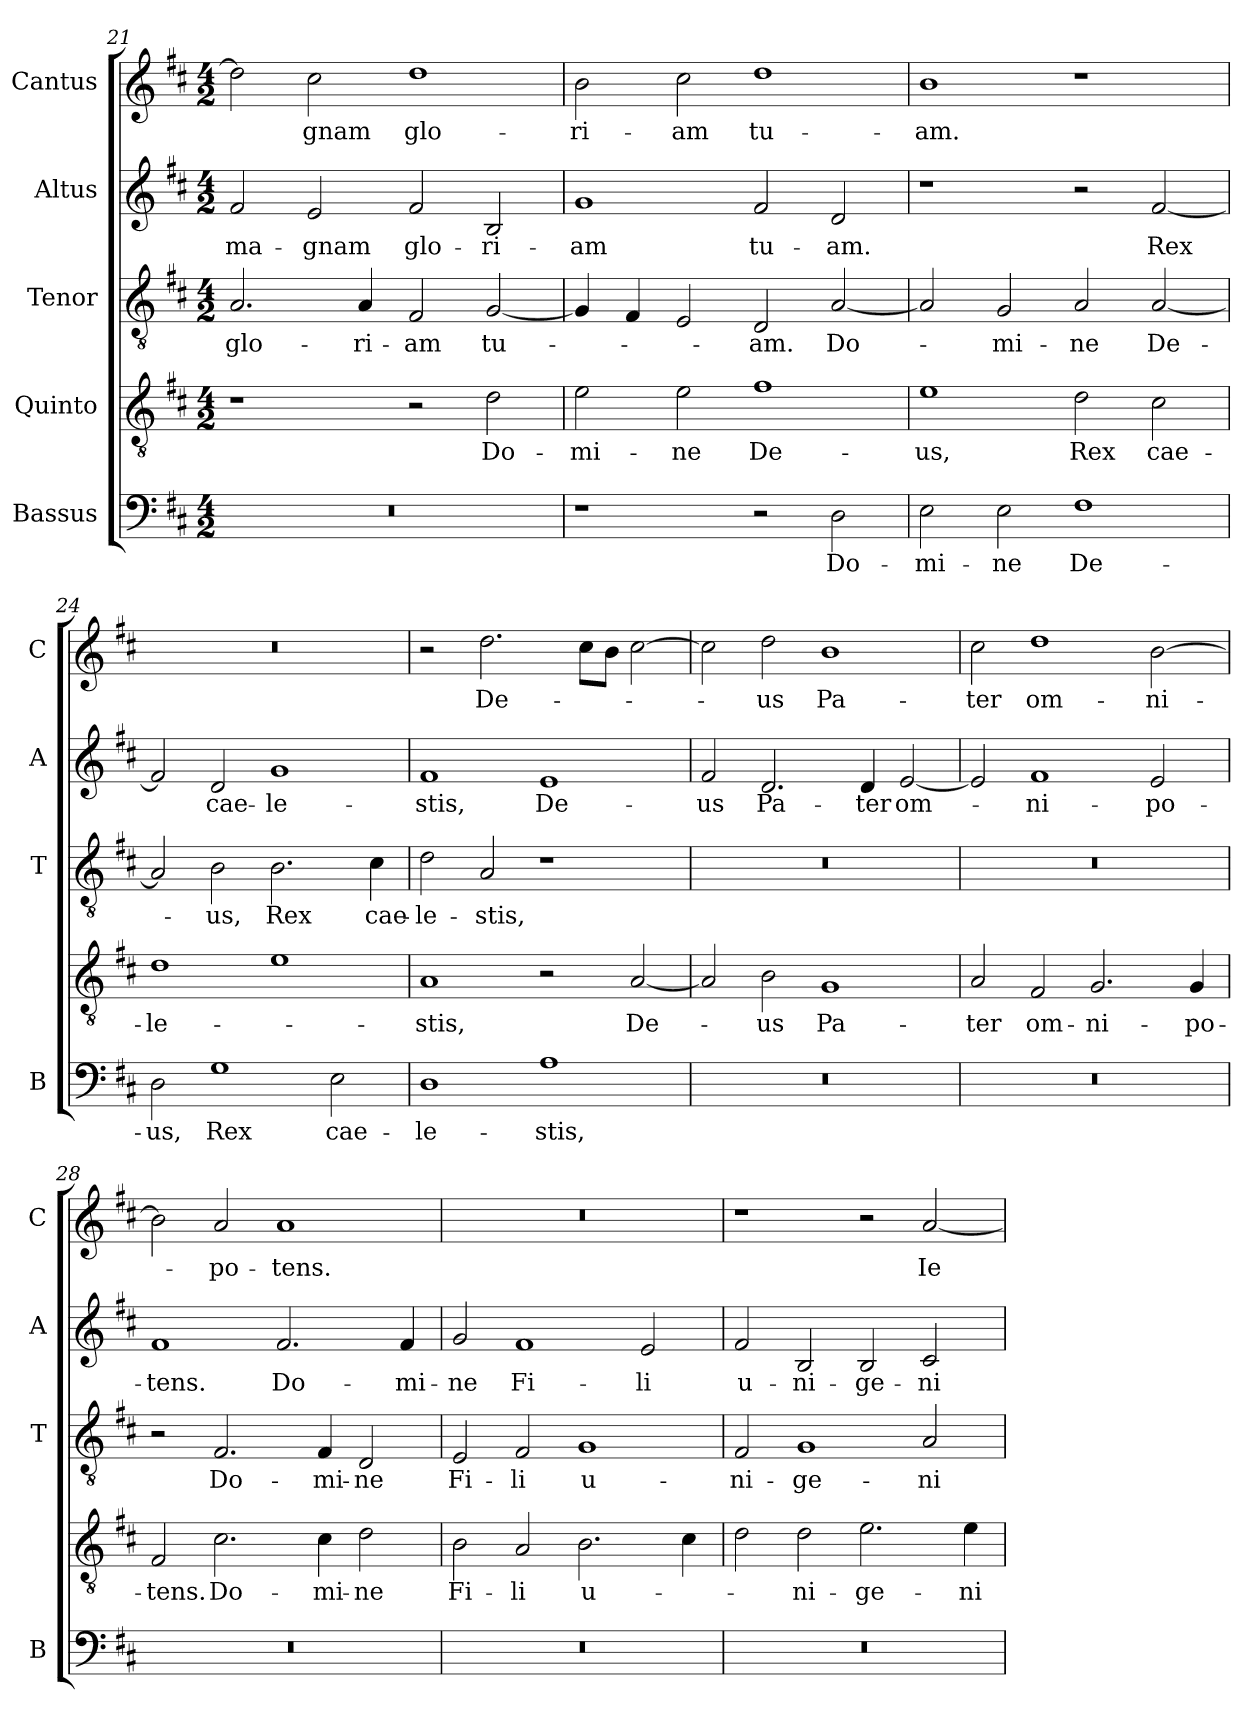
**kern	**text	**kern	**text	**kern	**text	**kern	**text	**kern	**text
*part5	*part5	*part4	*part4	*part3	*part3	*part2	*part2	*part1	*part1
*staff5	*staff5	*staff4	*staff4	*staff3	*staff3	*staff2	*staff2	*staff1	*staff1
*I"Bassus	*	*I"Quinto	*	*I"Tenor	*	*I"Altus	*	*I"Cantus	*
*I'B	*	*	*	*I'T	*	*I'A	*	*I'C	*
*clefF4	*	*clefGv2	*	*clefGv2	*	*clefG2	*	*clefG2	*
*k[f#c#]	*	*k[f#c#]	*	*k[f#c#]	*	*k[f#c#]	*	*k[f#c#]	*
*D:	*	*D:	*	*D:	*	*D:	*	*D:	*
*M4/2	*	*M4/2	*	*M4/2	*	*M4/2	*	*M4/2	*
=21	=21	=21	=21	=21	=21	=21	=21	=21	=21
!	!	!	!	!	!LO:LY:b	!	!LO:LY:b	!	!
0r	.	1r	.	2.A/	glo-	2f#/	ma-	2dd\]	.
!	!	!	!	!	!	!	!LO:LY:b	!	!LO:LY:b
.	.	.	.	.	.	2e/	-gnam	2cc#\	-gnam
!	!	!	!	!	!LO:LY:b	!	!	!	!
.	.	.	.	4A/	-ri-	.	.	.	.
!	!	!	!	!	!LO:LY:b	!	!LO:LY:b	!	!LO:LY:b
.	.	2r	.	2F#/	-am	2f#/	glo-	1dd	glo-
!	!	!	!LO:LY:b	!	!LO:LY:b	!	!LO:LY:b	!	!
.	.	2d\	Do-	[2G/	tu-	2B/	-ri-	.	.
=22	=22	=22	=22	=22	=22	=22	=22	=22	=22
!	!	!	!LO:LY:b	!	!	!	!LO:LY:b	!	!LO:LY:b
1r	.	2e\	-mi-	4G/]	.	1g	-am	2b\	-ri-
.	.	.	.	4F#/	.	.	.	.	.
!	!	!	!LO:LY:b	!	!	!	!	!	!LO:LY:b
.	.	2e\	-ne	2E/	.	.	.	2cc#\	-am
!	!	!	!LO:LY:b	!	!LO:LY:b	!	!LO:LY:b	!	!LO:LY:b
2r	.	1f#	De-	2D/	-am.	2f#/	tu-	1dd	tu-
!	!LO:LY:b	!	!	!	!LO:LY:b	!	!LO:LY:b	!	!
2D\	Do-	.	.	[2A/	Do-	2d/	-am.	.	.
!!LO:PB:g=z
=23	=23	=23	=23	=23	=23	=23	=23	=23	=23
!	!LO:LY:b	!	!LO:LY:b	!	!	!	!	!	!LO:LY:b
2E\	-mi-	1e	-us,	2A/]	.	1r	.	1b	-am.
!	!LO:LY:b	!	!	!	!LO:LY:b	!	!	!	!
2E\	-ne	.	.	2G/	-mi-	.	.	.	.
!	!LO:LY:b	!	!LO:LY:b	!	!LO:LY:b	!	!	!	!
1F#	De-	2d\	Rex	2A/	-ne	2r	.	1r	.
!	!	!	!LO:LY:b	!	!LO:LY:b	!	!LO:LY:b	!	!
.	.	2c#\	cae-	[2A/	De-	[2f#/	Rex	.	.
=24	=24	=24	=24	=24	=24	=24	=24	=24	=24
!	!LO:LY:b	!	!LO:LY:b	!	!	!	!	!	!
2D\	-us,	1d	-le-	2A/]	.	2f#/]	.	0r	.
!	!LO:LY:b	!	!	!	!LO:LY:b	!	!LO:LY:b	!	!
1G	Rex	.	.	2B\	-us,	2d/	cae-	.	.
!	!	!	!	!	!LO:LY:b	!	!LO:LY:b	!	!
.	.	1e	.	2.B\	Rex	1g	-le-	.	.
!	!LO:LY:b	!	!	!	!	!	!	!	!
2E\	cae-	.	.	.	.	.	.	.	.
!	!	!	!	!	!LO:LY:b	!	!	!	!
.	.	.	.	4c#\	cae-	.	.	.	.
=25	=25	=25	=25	=25	=25	=25	=25	=25	=25
!	!LO:LY:b	!	!LO:LY:b	!	!LO:LY:b	!	!LO:LY:b	!	!
1D	-le-	1A	-stis,	2d\	-le-	1f#	-stis,	2r	.
!	!	!	!	!	!LO:LY:b	!	!	!	!LO:LY:b
.	.	.	.	2A/	-stis,	.	.	2.dd\	De-
!	!LO:LY:b	!	!	!	!	!	!LO:LY:b	!	!
1A	-stis,	2r	.	1r	.	1e	De-	.	.
.	.	.	.	.	.	.	.	8cc#\L	.
.	.	.	.	.	.	.	.	8b\J	.
!	!	!	!LO:LY:b	!	!	!	!	!	!
.	.	[2A/	De-	.	.	.	.	[2cc#\	.
=26	=26	=26	=26	=26	=26	=26	=26	=26	=26
!	!	!	!	!	!	!	!LO:LY:b	!	!
0r	.	2A/]	.	0r	.	2f#/	-us	2cc#\]	.
!	!	!	!LO:LY:b	!	!	!	!LO:LY:b	!	!LO:LY:b
.	.	2B\	-us	.	.	2.d/	Pa-	2dd\	-us
!	!	!	!LO:LY:b	!	!	!	!	!	!LO:LY:b
.	.	1G	Pa-	.	.	.	.	1b	Pa-
!	!	!	!	!	!	!	!LO:LY:b	!	!
.	.	.	.	.	.	4d/	-ter	.	.
!	!	!	!	!	!	!	!LO:LY:b	!	!
.	.	.	.	.	.	[2e/	om-	.	.
=27	=27	=27	=27	=27	=27	=27	=27	=27	=27
!	!	!	!LO:LY:b	!	!	!	!	!	!LO:LY:b
0r	.	2A/	-ter	0r	.	2e/]	.	2cc#\	-ter
!	!	!	!LO:LY:b	!	!	!	!LO:LY:b	!	!LO:LY:b
.	.	2F#/	om-	.	.	1f#	-ni-	1dd	om-
!	!	!	!LO:LY:b	!	!	!	!	!	!
.	.	2.G/	-ni-	.	.	.	.	.	.
!	!	!	!	!	!	!	!LO:LY:b	!	!LO:LY:b
.	.	.	.	.	.	2e/	-po-	[2b\	-ni-
!	!	!	!LO:LY:b	!	!	!	!	!	!
.	.	4G/	-po-	.	.	.	.	.	.
!!LO:LB:g=z
=28	=28	=28	=28	=28	=28	=28	=28	=28	=28
!	!	!	!LO:LY:b	!	!	!	!LO:LY:b	!	!
0r	.	2F#/	-tens.	2r	.	1f#	-tens.	2b\]	.
!	!	!	!LO:LY:b	!	!LO:LY:b	!	!	!	!LO:LY:b
.	.	2.c#\	Do-	2.F#/	Do-	.	.	2a/	-po-
!	!	!	!	!	!	!	!LO:LY:b	!	!LO:LY:b
.	.	.	.	.	.	2.f#/	Do-	1a	-tens.
!	!	!	!LO:LY:b	!	!LO:LY:b	!	!	!	!
.	.	4c#\	-mi-	4F#/	-mi-	.	.	.	.
!	!	!	!LO:LY:b	!	!LO:LY:b	!	!	!	!
.	.	2d\	-ne	2D/	-ne	.	.	.	.
!	!	!	!	!	!	!	!LO:LY:b	!	!
.	.	.	.	.	.	4f#/	-mi-	.	.
=29	=29	=29	=29	=29	=29	=29	=29	=29	=29
!	!	!	!LO:LY:b	!	!LO:LY:b	!	!LO:LY:b	!	!
0r	.	2B\	Fi-	2E/	Fi-	2g/	-ne	0r	.
!	!	!	!LO:LY:b	!	!LO:LY:b	!	!LO:LY:b	!	!
.	.	2A/	-li	2F#/	-li	1f#	Fi-	.	.
!	!	!	!LO:LY:b	!	!LO:LY:b	!	!	!	!
.	.	2.B\	u-	1G	u-	.	.	.	.
!	!	!	!	!	!	!	!LO:LY:b	!	!
.	.	.	.	.	.	2e/	-li	.	.
.	.	4c#\	.	.	.	.	.	.	.
=30	=30	=30	=30	=30	=30	=30	=30	=30	=30
!	!	!	!	!	!LO:LY:b	!	!LO:LY:b	!	!
0r	.	2d\	.	2F#/	-ni-	2f#/	u-	1r	.
!	!	!	!LO:LY:b	!	!LO:LY:b	!	!LO:LY:b	!	!
.	.	2d\	-ni-	1G	-ge-	2B/	-ni-	.	.
!	!	!	!LO:LY:b	!	!	!	!LO:LY:b	!	!
.	.	2.e\	-ge-	.	.	2B/	-ge-	2r	.
!	!	!	!	!	!LO:LY:b	!	!LO:LY:b	!	!LO:LY:b
.	.	.	.	2A/	-ni-	2c#/	-ni-	[2a/	Ie-
!	!	!	!LO:LY:b	!	!	!	!	!	!
.	.	4e\	-ni-	.	.	.	.	.	.
=	=	=	=	=	=	=	=	=	=
*-	*-	*-	*-	*-	*-	*-	*-	*-	*-
